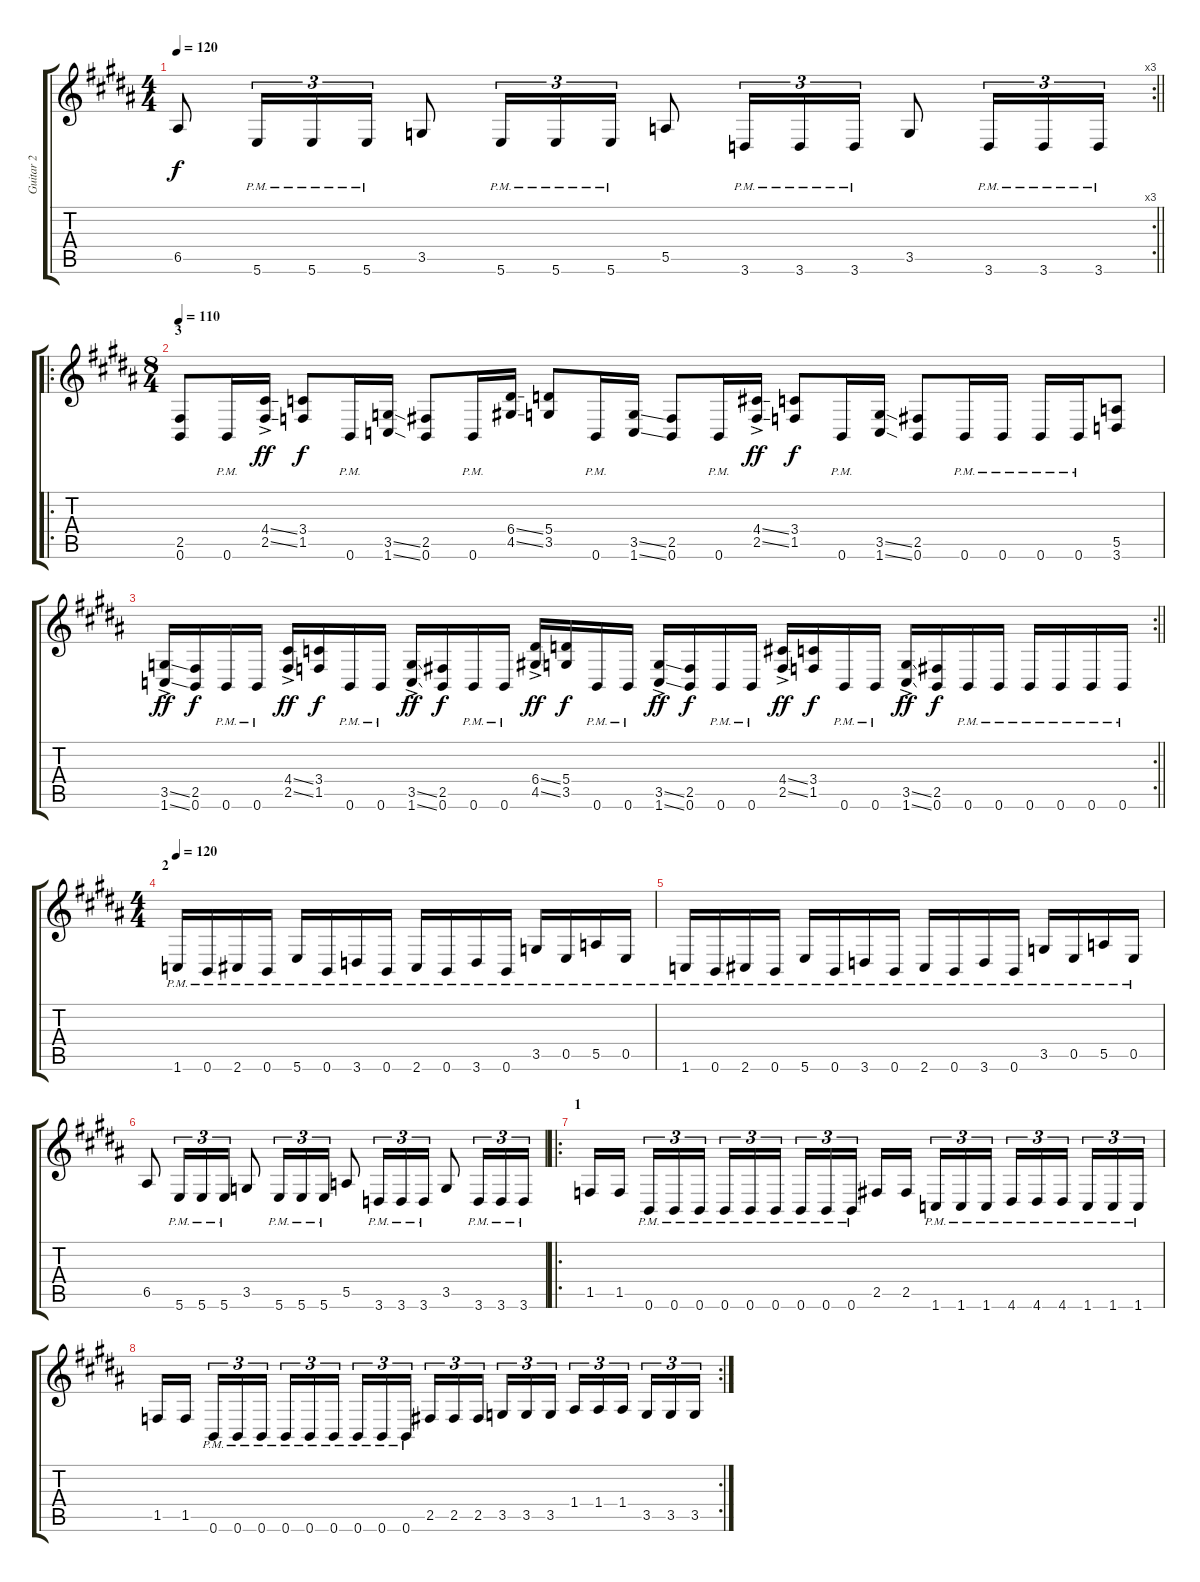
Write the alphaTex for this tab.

\track ("Guitar 2" "Guitar 2") {instrument distortionguitar}
\staff {score tabs}
\tuning (B3 Gb3 D3 A2 E2 B1) {hide}
\rc 3
\ts (4 4)
\tempo 120
\clef g2
\barLineRight lightlight
\ks g#minor
6.5.8{dy f} 5.6{pm}.16{tu (3 2)} 5.6{pm}.16{tu (3 2)} 5.6{pm}.16{tu (3 2)} 3.5.8 5.6{pm}.16{tu (3 2)} 5.6{pm}.16{tu (3 2)} 5.6{pm}.16{tu (3 2)} 5.5.8 3.6{pm}.16{tu (3 2)} 3.6{pm}.16{tu (3 2)} 3.6{pm}.16{tu (3 2)} 3.5.8 3.6{pm}.16{tu (3 2)} 3.6{pm}.16{tu (3 2)} 3.6{pm}.16{tu (3 2)} |
\ro
\ts (8 4)
\section ("" "3")
\tempo 110
\ks b
(2.5 0.6).8 0.6{pm}.16 (4.4{ss ac} 2.5{ss ac}).16{dy ff} (3.4 1.5).8{dy f} 0.6{pm}.16 (3.5{ss} 1.6{ss}).16 (2.5 0.6).8 0.6{pm}.16 (6.4{ss} 4.5{ss}).16 (5.4 3.5).8 0.6{pm}.16 (3.5{ss} 1.6{ss}).16 (2.5 0.6).8 0.6{pm}.16 (4.4{ss ac} 2.5{ss ac}).16{dy ff} (3.4 1.5).8{dy f} 0.6{pm}.16 (3.5{ss} 1.6{ss}).16 (2.5 0.6).8 0.6{pm}.16 0.6{pm}.16 0.6{pm}.16 0.6{pm}.16 (5.5 3.6).8 |
\rc 2
\barLineRight lightlight
\ks g#minor
(3.5{ss ac} 1.6{ss ac}).16{dy ff} (2.5 0.6).16{dy f} 0.6{pm}.16 0.6{pm}.16 (4.4{ss ac} 2.5{ss ac}).16{dy ff} (3.4 1.5).16{dy f} 0.6{pm}.16 0.6{pm}.16 (3.5{ss ac} 1.6{ss ac}).16{dy ff} (2.5 0.6).16{dy f} 0.6{pm}.16 0.6{pm}.16 (6.4{ss ac} 4.5{ss ac}).16{dy ff} (5.4 3.5).16{dy f} 0.6{pm}.16 0.6{pm}.16 (3.5{ss ac} 1.6{ss ac}).16{dy ff} (2.5 0.6).16{dy f} 0.6{pm}.16 0.6{pm}.16 (4.4{ss ac} 2.5{ss ac}).16{dy ff} (3.4 1.5).16{dy f} 0.6{pm}.16 0.6{pm}.16 (3.5{ss ac} 1.6{ss ac}).16{dy ff} (2.5 0.6).16{dy f} 0.6{pm}.16 0.6{pm}.16 0.6{pm}.16 0.6{pm}.16 0.6{pm}.16 0.6{pm}.16 |
\ts (4 4)
\section ("" "2")
\tempo 120
\ks b
1.6{pm}.16 0.6{pm}.16 2.6{pm}.16 0.6{pm}.16 5.6{pm}.16 0.6{pm}.16 3.6{pm}.16 0.6{pm}.16 2.6{pm}.16 0.6{pm}.16 3.6{pm}.16 0.6{pm}.16 3.5{pm}.16 0.5{pm}.16 5.5{pm}.16 0.5{pm}.16 |
\ks g#minor
1.6{pm}.16 0.6{pm}.16 2.6{pm}.16 0.6{pm}.16 5.6{pm}.16 0.6{pm}.16 3.6{pm}.16 0.6{pm}.16 2.6{pm}.16 0.6{pm}.16 3.6{pm}.16 0.6{pm}.16 3.5{pm}.16 0.5{pm}.16 5.5{pm}.16 0.5{pm}.16 |
6.5.8 5.6{pm}.16{tu (3 2)} 5.6{pm}.16{tu (3 2)} 5.6{pm}.16{tu (3 2)} 3.5.8 5.6{pm}.16{tu (3 2)} 5.6{pm}.16{tu (3 2)} 5.6{pm}.16{tu (3 2)} 5.5.8 3.6{pm}.16{tu (3 2)} 3.6{pm}.16{tu (3 2)} 3.6{pm}.16{tu (3 2)} 3.5.8 3.6{pm}.16{tu (3 2)} 3.6{pm}.16{tu (3 2)} 3.6{pm}.16{tu (3 2)} |
\ro
\section ("" "1")
\ks b
1.5.16 1.5.16{beam splitsecondary} 0.6{pm}.16{tu (3 2)} 0.6{pm}.16{tu (3 2)} 0.6{pm}.16{tu (3 2)} 0.6{pm}.16{tu (3 2)} 0.6{pm}.16{tu (3 2)} 0.6{pm}.16{tu (3 2) beam splitsecondary} 0.6{pm}.16{tu (3 2)} 0.6{pm}.16{tu (3 2)} 0.6{pm}.16{tu (3 2)} 2.5.16 2.5.16{beam splitsecondary} 1.6{pm}.16{tu (3 2)} 1.6{pm}.16{tu (3 2)} 1.6{pm}.16{tu (3 2)} 4.6{pm}.16{tu (3 2)} 4.6{pm}.16{tu (3 2)} 4.6{pm}.16{tu (3 2) beam splitsecondary} 1.6{pm}.16{tu (3 2)} 1.6{pm}.16{tu (3 2)} 1.6{pm}.16{tu (3 2)} |
\rc 2
\ks g#minor
1.5.16 1.5.16{beam splitsecondary} 0.6{pm}.16{tu (3 2)} 0.6{pm}.16{tu (3 2)} 0.6{pm}.16{tu (3 2)} 0.6{pm}.16{tu (3 2)} 0.6{pm}.16{tu (3 2)} 0.6{pm}.16{tu (3 2) beam splitsecondary} 0.6{pm}.16{tu (3 2)} 0.6{pm}.16{tu (3 2)} 0.6{pm}.16{tu (3 2)} 2.5.16{tu (3 2)} 2.5.16{tu (3 2)} 2.5.16{tu (3 2) beam splitsecondary} 3.5.16{tu (3 2)} 3.5.16{tu (3 2)} 3.5.16{tu (3 2)} 1.4.16{tu (3 2)} 1.4.16{tu (3 2)} 1.4.16{tu (3 2) beam splitsecondary} 3.5.16{tu (3 2)} 3.5.16{tu (3 2)} 3.5.16{tu (3 2)}
